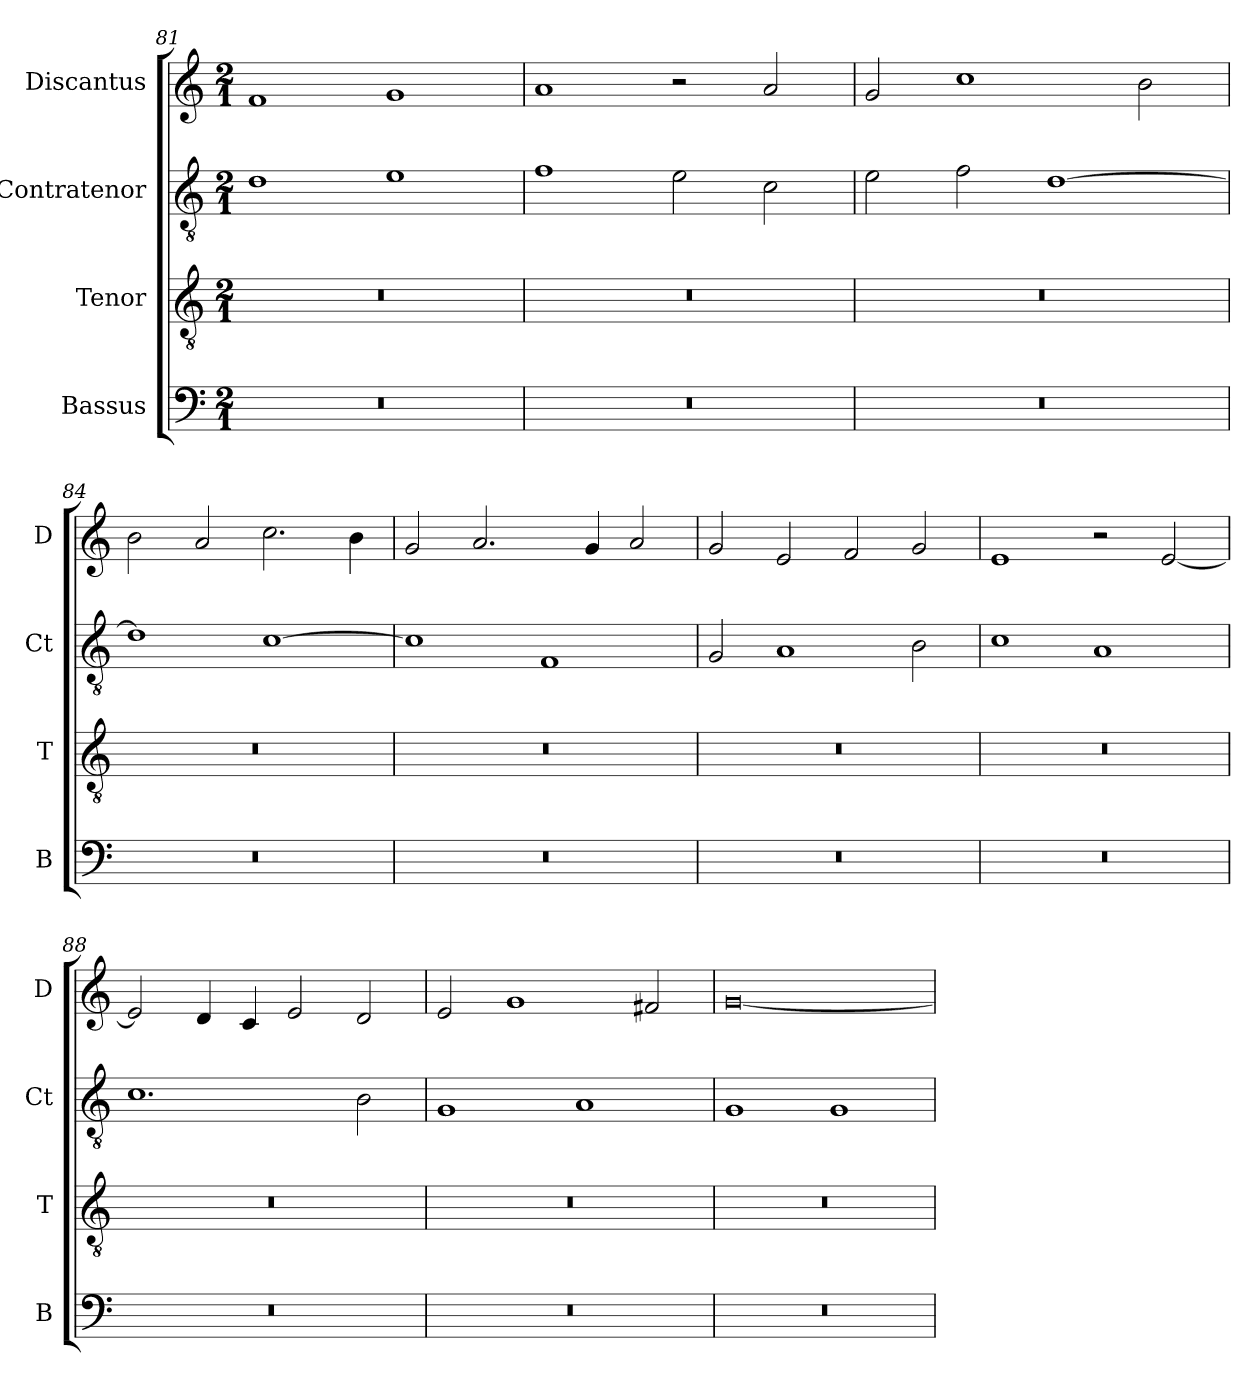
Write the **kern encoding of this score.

**kern	**kern	**kern	**kern
*part4	*part3	*part2	*part1
*staff4	*staff3	*staff2	*staff1
*I"Bassus	*I"Tenor	*I"Contratenor	*I"Discantus
*I'B	*I'T	*I'Ct	*I'D
*clefF4	*clefGv2	*clefGv2	*clefG2
*k[]	*k[]	*k[]	*k[]
*M2/1	*M2/1	*M2/1	*M2/1
=81	=81	=81	=81
0r	0r	1d	1f
.	.	1e	1g
=82	=82	=82	=82
0r	0r	1f	1a
.	.	2e\	2r
.	.	2c\	2a/
=83	=83	=83	=83
0r	0r	2e\	2g/
.	.	2f\	1cc
.	.	[1d	.
.	.	.	2b\
=84	=84	=84	=84
0r	0r	1d]	2b\
.	.	.	2a/
.	.	[1c	2.cc\
.	.	.	4b\
=85	=85	=85	=85
0r	0r	1c]	2g/
.	.	.	2.a/
.	.	1F	.
.	.	.	4g/
.	.	.	2a/
=86	=86	=86	=86
0r	0r	2G/	2g/
.	.	1A	2e/
.	.	.	2f/
.	.	2B\	2g/
=87	=87	=87	=87
0r	0r	1c	1e
.	.	1A	2r
.	.	.	[2e/
=88	=88	=88	=88
0r	0r	1.c	2e/]
.	.	.	4d/
.	.	.	4c/
.	.	.	2e/
.	.	2B\	2d/
=89	=89	=89	=89
0r	0r	1G	2e/
.	.	.	1g
.	.	1A	.
.	.	.	2f#X/
=90	=90	=90	=90
0r	0r	1G	[0g
.	.	1G	.
=	=	=	=
*-	*-	*-	*-
